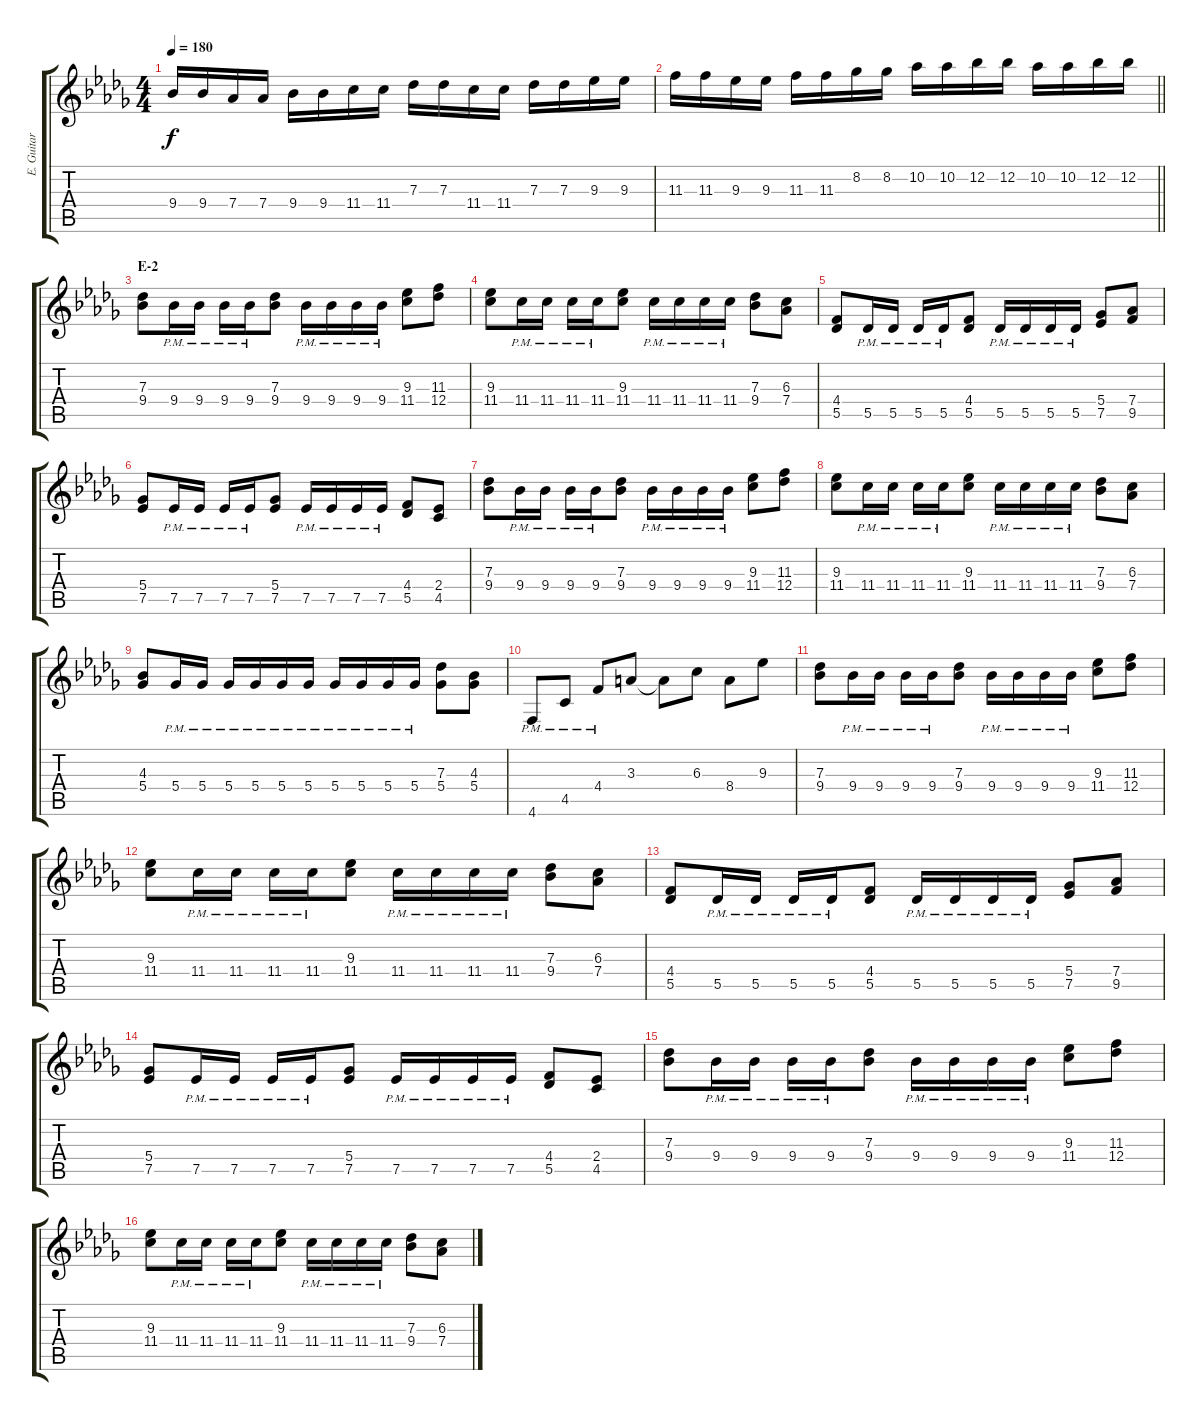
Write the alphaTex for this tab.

\track ("E. Guitar II" "E. Guitar ") {instrument overdrivenguitar}
\staff {score tabs}
\tuning (Eb4 Bb3 Gb3 Db3 Ab2 Db2) {hide}
\ts (4 4)
\tempo 180
\clef g2
\ks db
9.4.16{dy f} 9.4.16 7.4.16 7.4.16 9.4.16 9.4.16 11.4.16 11.4.16 7.3.16 7.3.16 11.4.16 11.4.16 7.3.16 7.3.16 9.3.16 9.3.16 |
\barLineRight lightlight
11.3.16 11.3.16 9.3.16 9.3.16 11.3.16 11.3.16 8.2.16 8.2.16 10.2.16 10.2.16 12.2.16 12.2.16 10.2.16 10.2.16 12.2.16 12.2.16 |
\section ("" "E-2")
(7.3 9.4).8 9.4{pm}.16 9.4{pm}.16 9.4{pm}.16 9.4{pm}.16 (7.3 9.4).8 9.4{pm}.16 9.4{pm}.16 9.4{pm}.16 9.4{pm}.16 (9.3 11.4).8 (11.3 12.4).8 |
(9.3 11.4).8 11.4{pm}.16 11.4{pm}.16 11.4{pm}.16 11.4{pm}.16 (9.3 11.4).8 11.4{pm}.16 11.4{pm}.16 11.4{pm}.16 11.4{pm}.16 (7.3 9.4).8 (6.3 7.4).8 |
(4.4 5.5).8 5.5{pm}.16 5.5{pm}.16 5.5{pm}.16 5.5{pm}.16 (4.4 5.5).8 5.5{pm}.16 5.5{pm}.16 5.5{pm}.16 5.5{pm}.16 (5.4 7.5).8 (7.4 9.5).8 |
(5.4 7.5).8 7.5{pm}.16 7.5{pm}.16 7.5{pm}.16 7.5{pm}.16 (5.4 7.5).8 7.5{pm}.16 7.5{pm}.16 7.5{pm}.16 7.5{pm}.16 (4.4 5.5).8 (2.4 4.5).8 |
(7.3 9.4).8 9.4{pm}.16 9.4{pm}.16 9.4{pm}.16 9.4{pm}.16 (7.3 9.4).8 9.4{pm}.16 9.4{pm}.16 9.4{pm}.16 9.4{pm}.16 (9.3 11.4).8 (11.3 12.4).8 |
(9.3 11.4).8 11.4{pm}.16 11.4{pm}.16 11.4{pm}.16 11.4{pm}.16 (9.3 11.4).8 11.4{pm}.16 11.4{pm}.16 11.4{pm}.16 11.4{pm}.16 (7.3 9.4).8 (6.3 7.4).8 |
(4.3 5.4).8 5.4{pm}.16 5.4{pm}.16 5.4{pm}.16 5.4{pm}.16 5.4{pm}.16 5.4{pm}.16 5.4{pm}.16 5.4{pm}.16 5.4{pm}.16 5.4{pm}.16 (7.3 5.4).8 (4.3 5.4).8 |
4.6{pm}.8 4.5{pm}.8 4.4{pm}.8 3.3.8 3.3{t}.8 6.3.8 8.4.8 9.3.8 |
(7.3 9.4).8 9.4{pm}.16 9.4{pm}.16 9.4{pm}.16 9.4{pm}.16 (7.3 9.4).8 9.4{pm}.16 9.4{pm}.16 9.4{pm}.16 9.4{pm}.16 (9.3 11.4).8 (11.3 12.4).8 |
(9.3 11.4).8 11.4{pm}.16 11.4{pm}.16 11.4{pm}.16 11.4{pm}.16 (9.3 11.4).8 11.4{pm}.16 11.4{pm}.16 11.4{pm}.16 11.4{pm}.16 (7.3 9.4).8 (6.3 7.4).8 |
(4.4 5.5).8 5.5{pm}.16 5.5{pm}.16 5.5{pm}.16 5.5{pm}.16 (4.4 5.5).8 5.5{pm}.16 5.5{pm}.16 5.5{pm}.16 5.5{pm}.16 (5.4 7.5).8 (7.4 9.5).8 |
(5.4 7.5).8 7.5{pm}.16 7.5{pm}.16 7.5{pm}.16 7.5{pm}.16 (5.4 7.5).8 7.5{pm}.16 7.5{pm}.16 7.5{pm}.16 7.5{pm}.16 (4.4 5.5).8 (2.4 4.5).8 |
(7.3 9.4).8 9.4{pm}.16 9.4{pm}.16 9.4{pm}.16 9.4{pm}.16 (7.3 9.4).8 9.4{pm}.16 9.4{pm}.16 9.4{pm}.16 9.4{pm}.16 (9.3 11.4).8 (11.3 12.4).8 |
(9.3 11.4).8 11.4{pm}.16 11.4{pm}.16 11.4{pm}.16 11.4{pm}.16 (9.3 11.4).8 11.4{pm}.16 11.4{pm}.16 11.4{pm}.16 11.4{pm}.16 (7.3 9.4).8 (6.3 7.4).8
